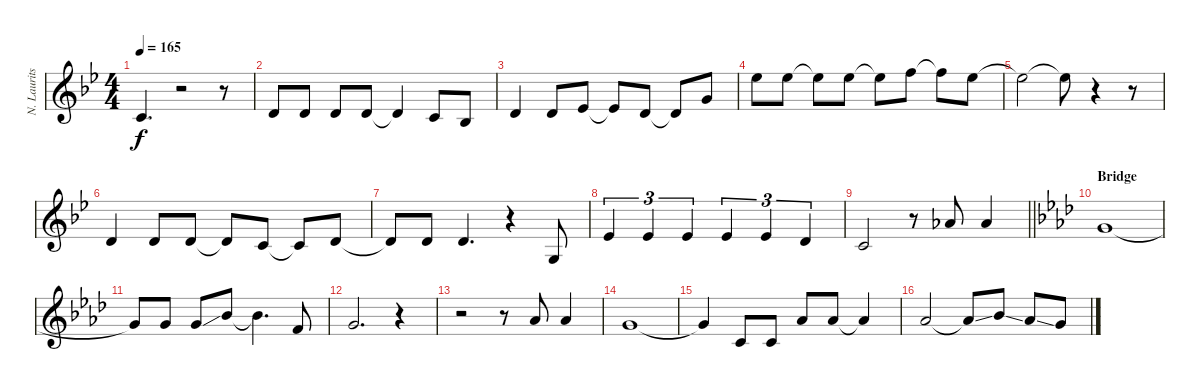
\track ("N. Lauritsen (Lead Vocals)" "N. Laurits") {instrument violin}
\staff {score}
\tuning (E4 B3 G3 D3 A2 E2) {hide}
\ts (4 4)
\tempo 165
\clef g2
\ks gminor
5.3{t}.4{d dy f} r.2 r.8 |
7.3.8 7.3.8 7.3.8 7.3.8 7.3{t}.4 5.3.8 3.3.8 |
7.3.4 7.3.8 8.3.8 8.3{t}.8 7.3.8 7.3{t}.8 8.2.8 |
11.1.8 11.1.8 11.1{t}.8 11.1.8 11.1{t}.8 13.1.8 13.1{t}.8 11.1.8 |
11.1{t}.2 11.1{t}.8 r.4 r.8 |
7.3.4 7.3.8 7.3.8 7.3{t}.8 5.3.8 5.3{t}.8 7.3.8 |
7.3{t}.8 7.3.8 7.3.4{d} r.4 5.4.8 |
8.3.4{tu (3 2)} 8.3.4{tu (3 2)} 8.3.4{tu (3 2)} 8.3.4{tu (3 2)} 8.3.4{tu (3 2)} 7.3.4{tu (3 2)} |
\barLineRight lightlight
5.3.2 r.8 9.2.8 9.2.4 |
\section ("" "Bridge")
\ks fminor
8.2.1 |
8.2{t}.8 8.2.8 8.2{ss}.8 11.2.8 11.2{t}.4{d} 6.2.8 |
8.2.2{d} r.4 |
r.2 r.8 9.2.8 9.2.4 |
8.2.1 |
8.2{t}.4 5.3.8 5.3.8 9.2.8 9.2.8 9.2{t}.4 |
9.2.2 9.2{ss t}.8 11.2{ss}.8 9.2{ss}.8 8.2.8
